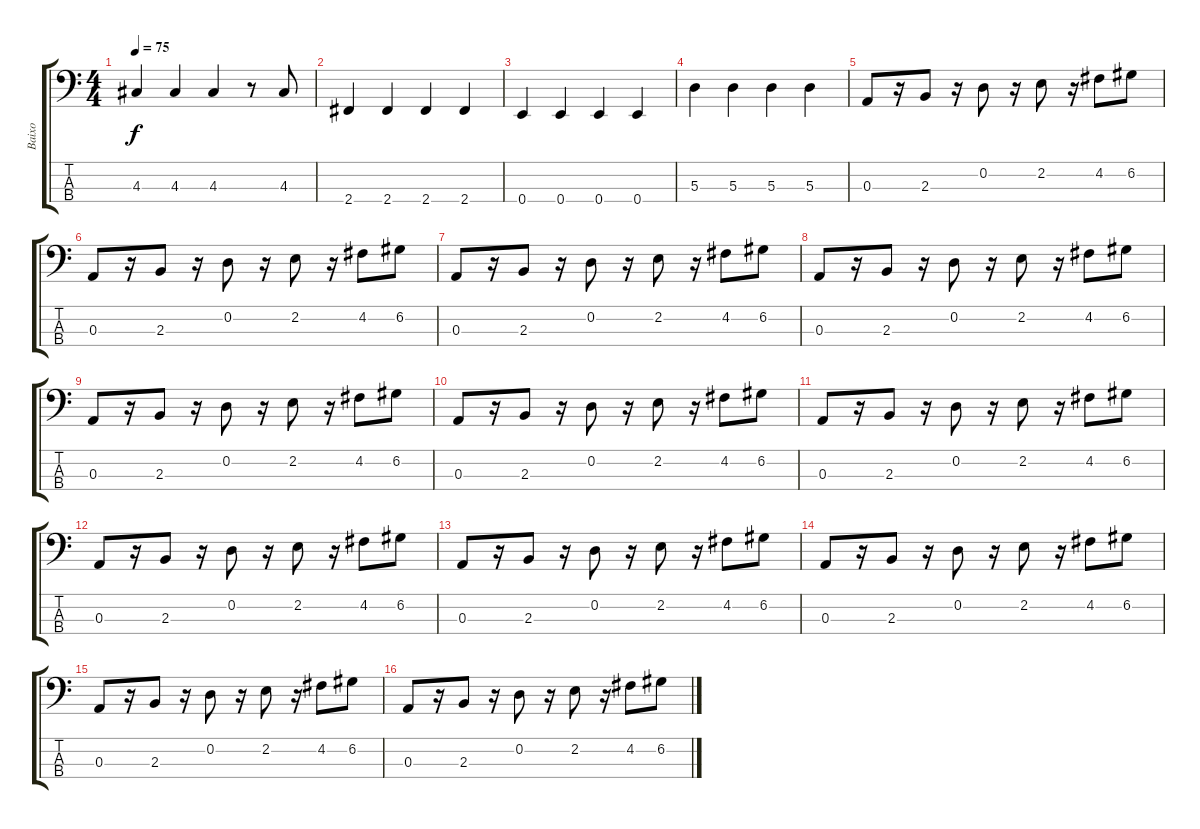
\track ("Baixo" "Baixo") {instrument electricbassfinger}
\staff {score tabs}
\tuning (G2 D2 A1 E1) {hide}
\ts (4 4)
\tempo 75
\clef f4
\ks c
4.3.4{dy f} 4.3.4 4.3.4 r.8 4.3.8 |
2.4.4 2.4.4 2.4.4 2.4.4 |
0.4.4 0.4.4 0.4.4 0.4.4 |
5.3.4 5.3.4 5.3.4 5.3.4 |
0.3.8 r.16 2.3.8 r.16 0.2.8 r.16 2.2.8 r.16 4.2.8 6.2.8 |
0.3.8 r.16 2.3.8 r.16 0.2.8 r.16 2.2.8 r.16 4.2.8 6.2.8 |
0.3.8 r.16 2.3.8 r.16 0.2.8 r.16 2.2.8 r.16 4.2.8 6.2.8 |
0.3.8 r.16 2.3.8 r.16 0.2.8 r.16 2.2.8 r.16 4.2.8 6.2.8 |
0.3.8 r.16 2.3.8 r.16 0.2.8 r.16 2.2.8 r.16 4.2.8 6.2.8 |
0.3.8 r.16 2.3.8 r.16 0.2.8 r.16 2.2.8 r.16 4.2.8 6.2.8 |
0.3.8 r.16 2.3.8 r.16 0.2.8 r.16 2.2.8 r.16 4.2.8 6.2.8 |
0.3.8 r.16 2.3.8 r.16 0.2.8 r.16 2.2.8 r.16 4.2.8 6.2.8 |
0.3.8 r.16 2.3.8 r.16 0.2.8 r.16 2.2.8 r.16 4.2.8 6.2.8 |
0.3.8 r.16 2.3.8 r.16 0.2.8 r.16 2.2.8 r.16 4.2.8 6.2.8 |
0.3.8 r.16 2.3.8 r.16 0.2.8 r.16 2.2.8 r.16 4.2.8 6.2.8 |
0.3.8 r.16 2.3.8 r.16 0.2.8 r.16 2.2.8 r.16 4.2.8 6.2.8
